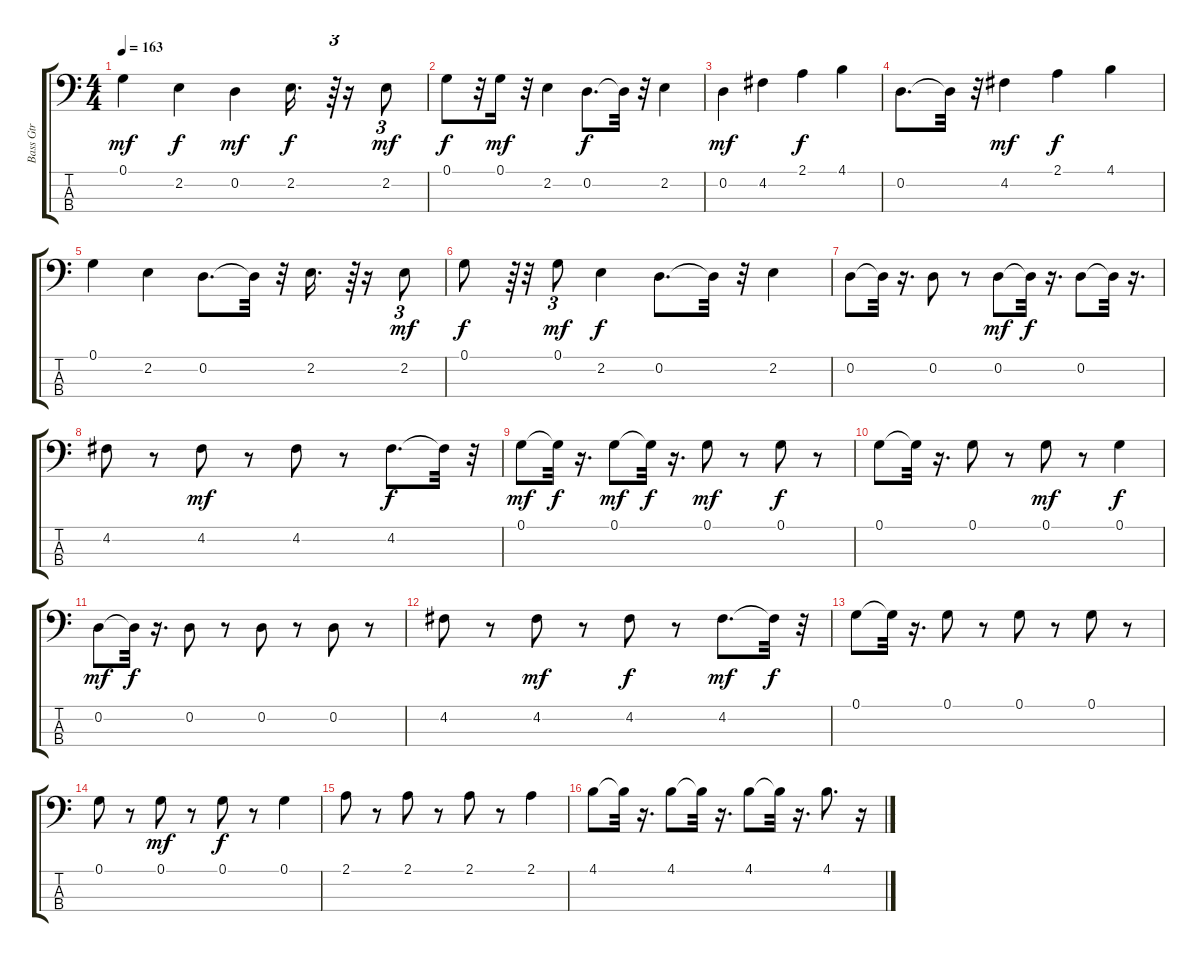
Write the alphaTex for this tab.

\track ("Bass Gtr            " "Bass Gtr  ") {instrument fretlessbass}
\staff {score tabs}
\tuning (G2 D2 A1 E1) {hide}
\ts (4 4)
\tempo 163
\clef f4
\ks c
0.1.4{dy mf} 2.2.4{dy f} 0.2.4{dy mf} 2.2.16{d dy f} r.64{tu (3 2)} r.16 2.2.8{tu (3 2) dy mf} |
0.1.8{dy f} r.32 0.1.16{dy mf} r.32 2.2.4 0.2.8{d dy f} 0.2{t}.32 r.32 2.2.4 |
0.2.4{dy mf} 4.2.4 2.1.4{dy f} 4.1.4 |
0.2.8{d} 0.2{t}.32 r.32 4.2.4{dy mf} 2.1.4{dy f} 4.1.4 |
0.1.4 2.2.4 0.2.8{d} 0.2{t}.32 r.32 2.2.16{d} r.64{tu (3 2)} r.16 2.2.8{tu (3 2) dy mf} |
0.1.8{dy f} r.64{tu (3 2)} r.32 0.1.8{tu (3 2) dy mf} 2.2.4{dy f} 0.2.8{d} 0.2{t}.32 r.32 2.2.4 |
0.2.8 0.2{t}.32 r.16{d} 0.2.8 r.8 0.2.8{dy mf} 0.2{t}.32{dy f} r.16{d} 0.2.8 0.2{t}.32 r.16{d} |
4.2.8 r.8 4.2.8{dy mf} r.8 4.2.8 r.8 4.2.8{d dy f} 4.2{t}.32 r.32 |
0.1.8{dy mf} 0.1{t}.32{dy f} r.16{d} 0.1.8{dy mf} 0.1{t}.32{dy f} r.16{d} 0.1.8{dy mf} r.8 0.1.8{dy f} r.8 |
0.1.8 0.1{t}.32 r.16{d} 0.1.8 r.8 0.1.8{dy mf} r.8 0.1.4{dy f} |
0.2.8{dy mf} 0.2{t}.32{dy f} r.16{d} 0.2.8 r.8 0.2.8 r.8 0.2.8 r.8 |
4.2.8 r.8 4.2.8{dy mf} r.8 4.2.8{dy f} r.8 4.2.8{d dy mf} 4.2{t}.32{dy f} r.32 |
0.1.8 0.1{t}.32 r.16{d} 0.1.8 r.8 0.1.8 r.8 0.1.8 r.8 |
0.1.8 r.8 0.1.8{dy mf} r.8 0.1.8{dy f} r.8 0.1.4 |
2.1.8 r.8 2.1.8 r.8 2.1.8 r.8 2.1.4 |
4.1.8 4.1{t}.32 r.16{d} 4.1.8 4.1{t}.32 r.16{d} 4.1.8 4.1{t}.32 r.16{d} 4.1.8{d} r.16
